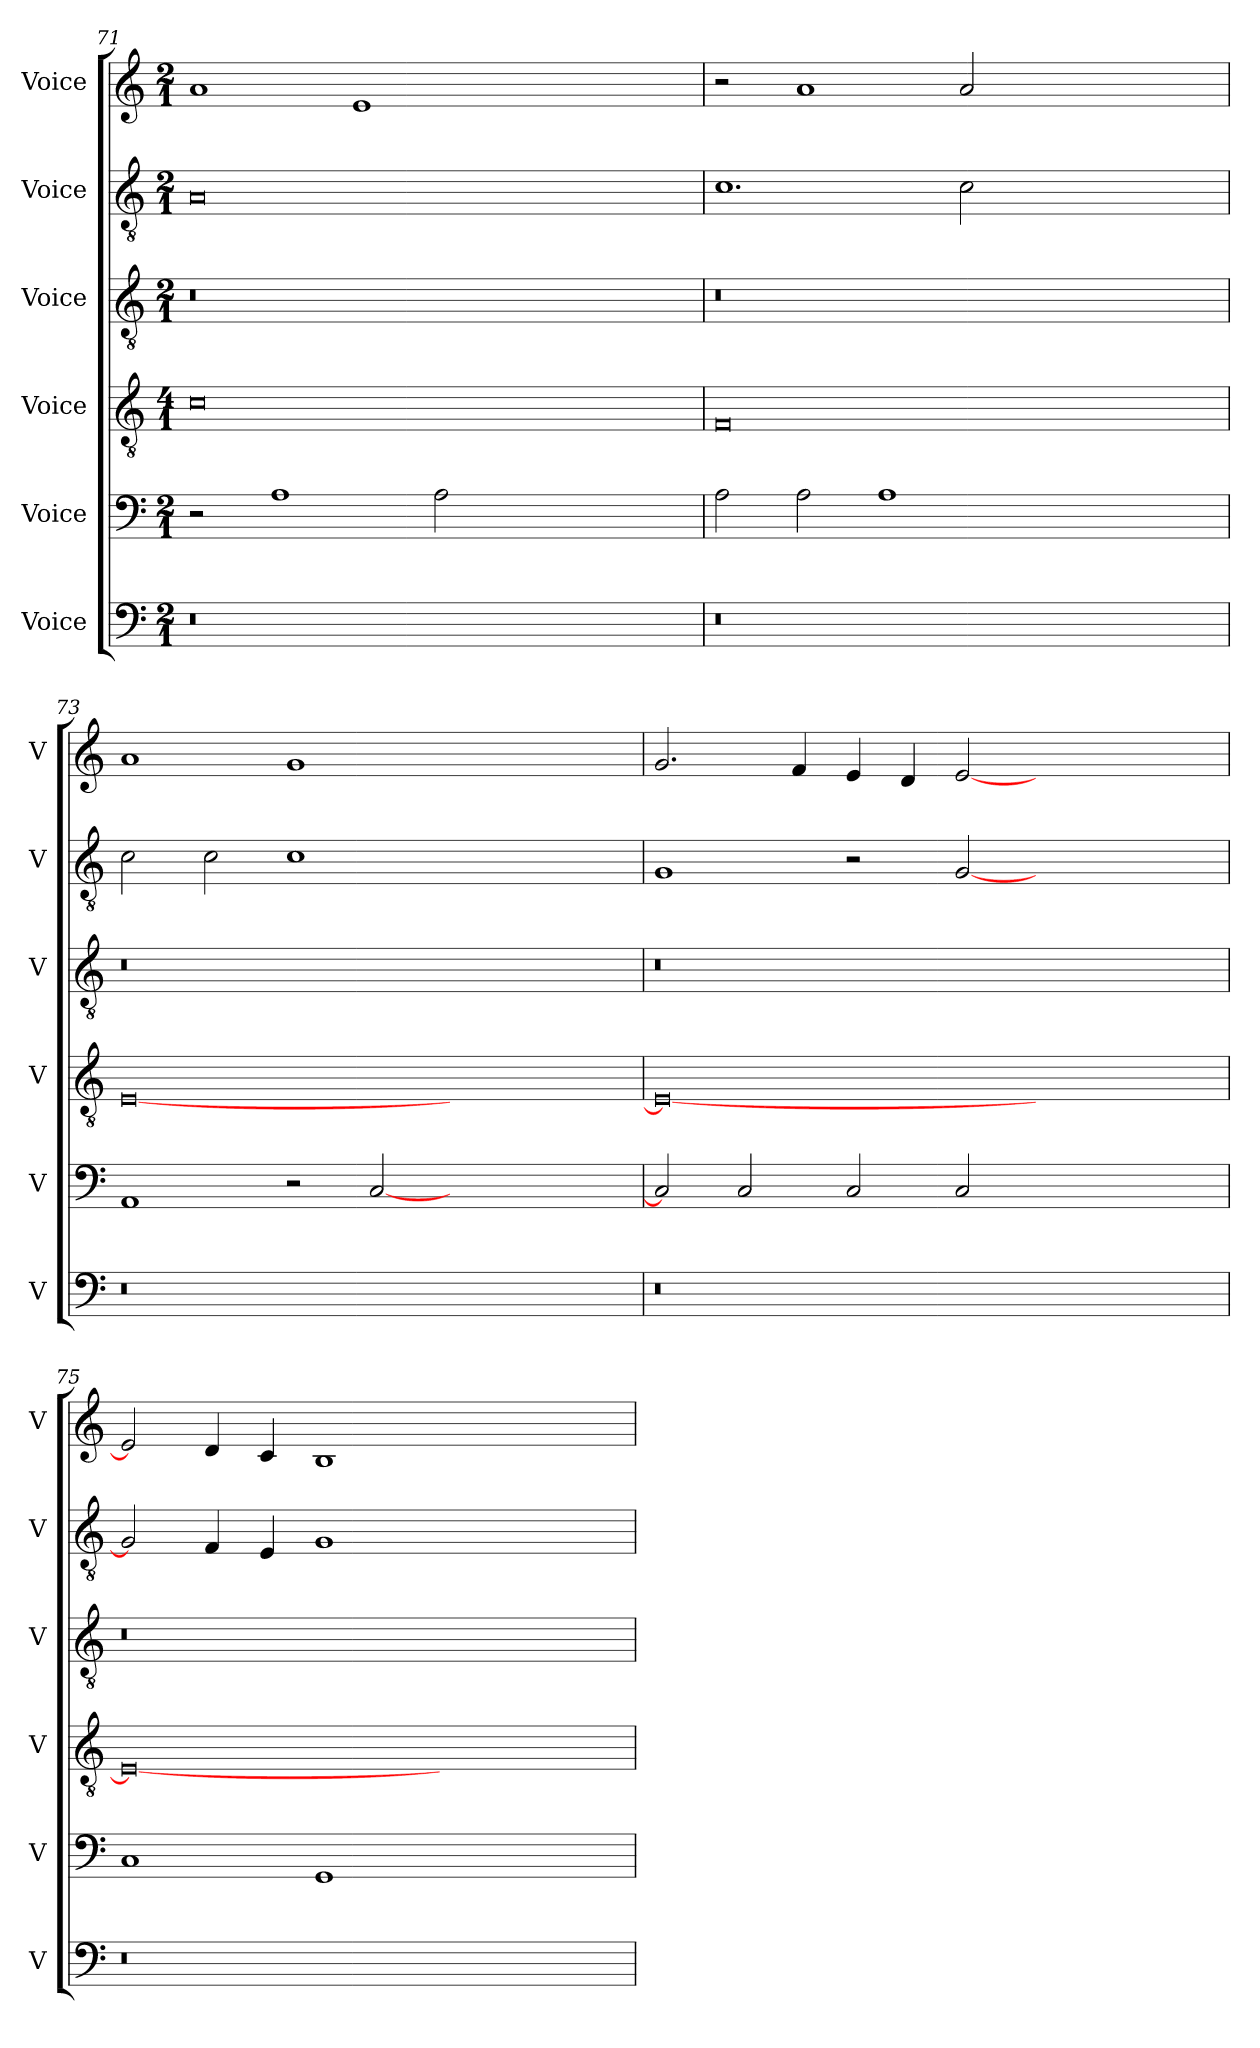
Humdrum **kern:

**kern	**kern	**kern	**kern	**kern	**kern
*part6	*part5	*part4	*part3	*part2	*part1
*staff6	*staff5	*staff4	*staff3	*staff2	*staff1
*I"Voice	*I"Voice	*I"Voice	*I"Voice	*I"Voice	*I"Voice
*I'V	*I'V	*I'V	*I'V	*I'V	*I'V
*clefF4	*clefF4	*clefGv2	*clefGv2	*clefGv2	*clefG2
*k[]	*k[]	*k[]	*k[]	*k[]	*k[]
*M2/1	*M2/1	*M4/1	*M2/1	*M2/1	*M2/1
=71	=71	=71	=71	=71	=71
0r	2r	0c	0r	0A	1a
.	1A	.	.	.	.
.	.	.	.	.	1e
.	2A\	.	.	.	.
0ryy	0ryy	0ryy	0ryy	0ryy	0ryy
!!LO:PB:g=z
=72	=72	=72	=72	=72	=72
0r	2A\	0F	0r	1.c	2r
.	2A\	.	.	.	1a
.	1A	.	.	.	.
.	.	.	.	2c\	2a/
0ryy	0ryy	0ryy	0ryy	0ryy	0ryy
=73	=73	=73	=73	=73	=73
0r	1AA	[0E	0r	2c\	1a
.	.	.	.	2c\	.
.	2r	.	.	1c	1g
.	[2C/	.	.	.	.
0ryy	0ryy	0ryy	0ryy	0ryy	0ryy
=74	=74	=74	=74	=74	=74
0r	2C/]	0E_	0r	1G	2.g/
.	2C/	.	.	.	.
.	.	.	.	.	4f/
.	2C/	.	.	2r	4e/
.	.	.	.	.	4d/
.	2C/	.	.	[2G/	[2e/
0ryy	0ryy	0ryy	0ryy	0ryy	0ryy
=75	=75	=75	=75	=75	=75
0r	1C	0E_	0r	2G/]	2e/]
.	.	.	.	4F/	4d/
.	.	.	.	4E/	4c/
.	1GG	.	.	1G	1B
0ryy	0ryy	0ryy	0ryy	0ryy	0ryy
=	=	=	=	=	=
*-	*-	*-	*-	*-	*-
